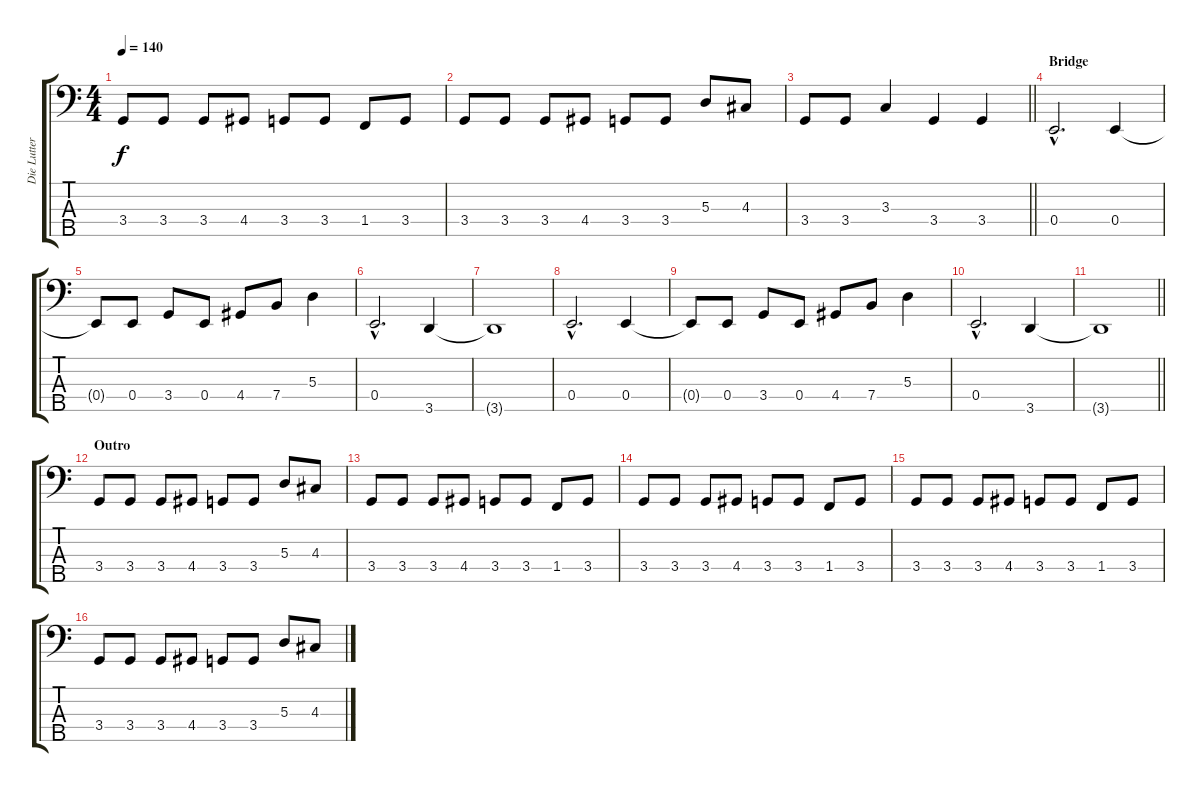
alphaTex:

\track ("Die Lutter" "Die Lutter") {instrument electricbasspick}
\staff {score tabs}
\tuning (G2 D2 A1 E1 B0) {hide}
\ts (4 4)
\tempo 140
\clef f4
\ks c
3.4.8{dy f} 3.4.8 3.4.8 4.4.8 3.4.8 3.4.8 1.4.8 3.4.8 |
3.4.8 3.4.8 3.4.8 4.4.8 3.4.8 3.4.8 5.3.8 4.3.8 |
\barLineRight lightlight
3.4.8 3.4.8 3.3.4 3.4.4 3.4.4 |
\section ("" "Bridge")
0.4{hac}.2{d} 0.4.4 |
0.4{t}.8 0.4.8 3.4.8 0.4.8 4.4.8 7.4.8 5.3.4 |
0.4{hac}.2{d} 3.5.4 |
3.5{t}.1 |
0.4{hac}.2{d} 0.4.4 |
0.4{t}.8 0.4.8 3.4.8 0.4.8 4.4.8 7.4.8 5.3.4 |
0.4{hac}.2{d} 3.5.4 |
\barLineRight lightlight
3.5{t}.1 |
\section ("" "Outro")
3.4.8 3.4.8 3.4.8 4.4.8 3.4.8 3.4.8 5.3.8 4.3.8 |
3.4.8 3.4.8 3.4.8 4.4.8 3.4.8 3.4.8 1.4.8 3.4.8 |
3.4.8 3.4.8 3.4.8 4.4.8 3.4.8 3.4.8 1.4.8 3.4.8 |
3.4.8 3.4.8 3.4.8 4.4.8 3.4.8 3.4.8 1.4.8 3.4.8 |
3.4.8 3.4.8 3.4.8 4.4.8 3.4.8 3.4.8 5.3.8 4.3.8
